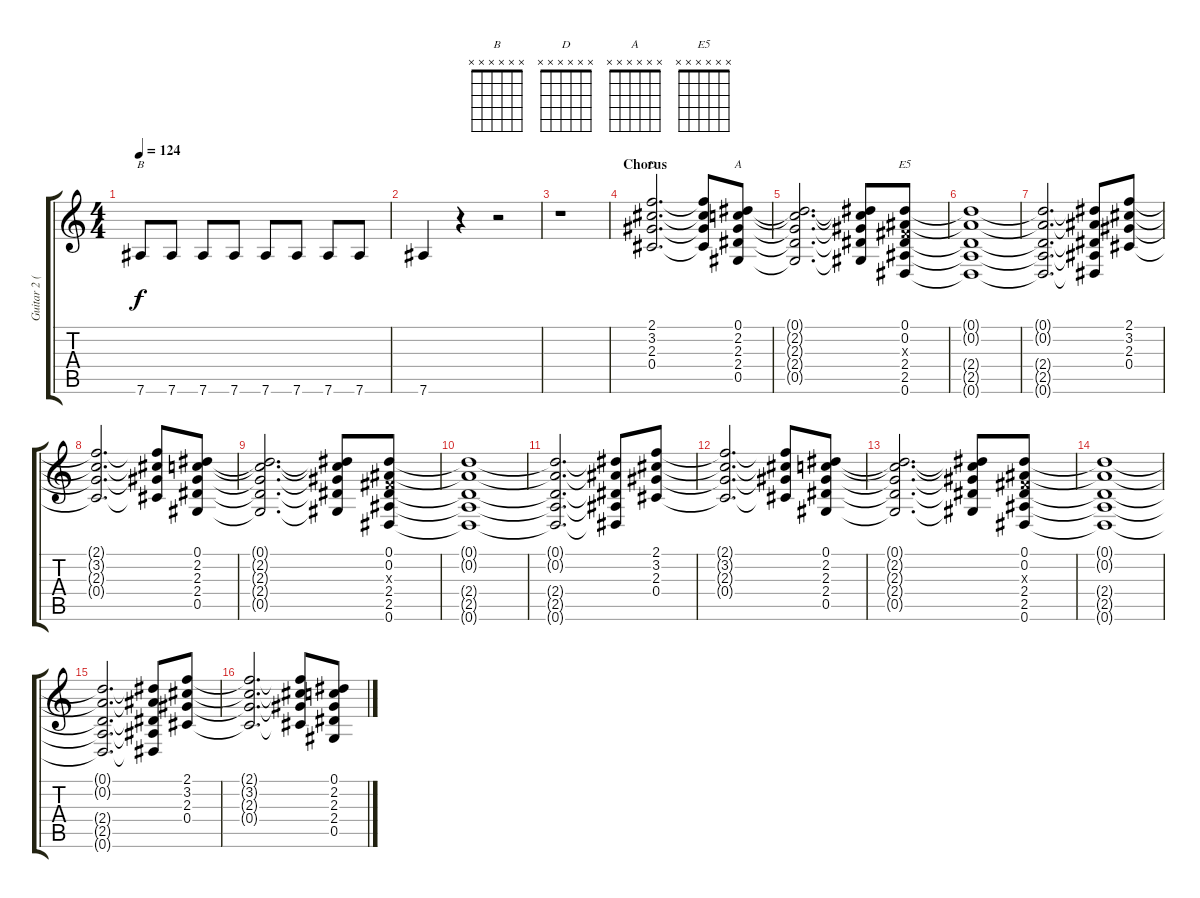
\track ("Guitar 2 (Izzy)" "Guitar 2 (") {instrument overdrivenguitar}
\staff {score tabs}
\tuning (Eb4 Bb3 Gb3 Db3 Ab2 Eb2) {hide}
\chord ("B" x x x x x x)
\chord ("D" x x x x x x)
\chord ("A" x x x x x x)
\chord ("E5" x x x x x x)
\ts (4 4)
\tempo 124
\clef g2
\ks c
7.6.8{ch "B" dy f} 7.6.8 7.6.8 7.6.8 7.6.8 7.6.8 7.6.8 7.6.8 |
7.6.4 r.4 r.2 |
r.1 |
\section ("" "Chorus")
(2.1 3.2 2.3 0.4).2{d ch "D"} (2.1{t} 3.2{t} 2.3{t} 0.4{t}).8 (0.1 2.2 2.3 2.4 0.5).8{ch "A"} |
(0.1{t} 2.2{t} 2.3{t} 2.4{t} 0.5{t}).2{d} (0.1{t} 2.2{t} 2.3{t} 2.4{t} 0.5{t}).8 (0.1 0.2 0.3{x} 2.4 2.5 0.6).8{ch "E5"} |
(0.1{t} 0.2{t} 2.4{t} 2.5{t} 0.6{t}).1 |
(0.1{t} 0.2{t} 2.4{t} 2.5{t} 0.6{t}).2{d} (0.1{t} 0.2{t} 2.4{t} 2.5{t} 0.6{t}).8 (2.1 3.2 2.3 0.4).8 |
(2.1{t} 3.2{t} 2.3{t} 0.4{t}).2{d} (2.1{t} 3.2{t} 2.3{t} 0.4{t}).8 (0.1 2.2 2.3 2.4 0.5).8 |
(0.1{t} 2.2{t} 2.3{t} 2.4{t} 0.5{t}).2{d} (0.1{t} 2.2{t} 2.3{t} 2.4{t} 0.5{t}).8 (0.1 0.2 0.3{x} 2.4 2.5 0.6).8 |
(0.1{t} 0.2{t} 2.4{t} 2.5{t} 0.6{t}).1 |
(0.1{t} 0.2{t} 2.4{t} 2.5{t} 0.6{t}).2{d} (0.1{t} 0.2{t} 2.4{t} 2.5{t} 0.6{t}).8 (2.1 3.2 2.3 0.4).8 |
(2.1{t} 3.2{t} 2.3{t} 0.4{t}).2{d} (2.1{t} 3.2{t} 2.3{t} 0.4{t}).8 (0.1 2.2 2.3 2.4 0.5).8 |
(0.1{t} 2.2{t} 2.3{t} 2.4{t} 0.5{t}).2{d} (0.1{t} 2.2{t} 2.3{t} 2.4{t} 0.5{t}).8 (0.1 0.2 0.3{x} 2.4 2.5 0.6).8 |
(0.1{t} 0.2{t} 2.4{t} 2.5{t} 0.6{t}).1 |
(0.1{t} 0.2{t} 2.4{t} 2.5{t} 0.6{t}).2{d} (0.1{t} 0.2{t} 2.4{t} 2.5{t} 0.6{t}).8 (2.1 3.2 2.3 0.4).8 |
(2.1{t} 3.2{t} 2.3{t} 0.4{t}).2{d} (2.1{t} 3.2{t} 2.3{t} 0.4{t}).8 (0.1 2.2 2.3 2.4 0.5).8
